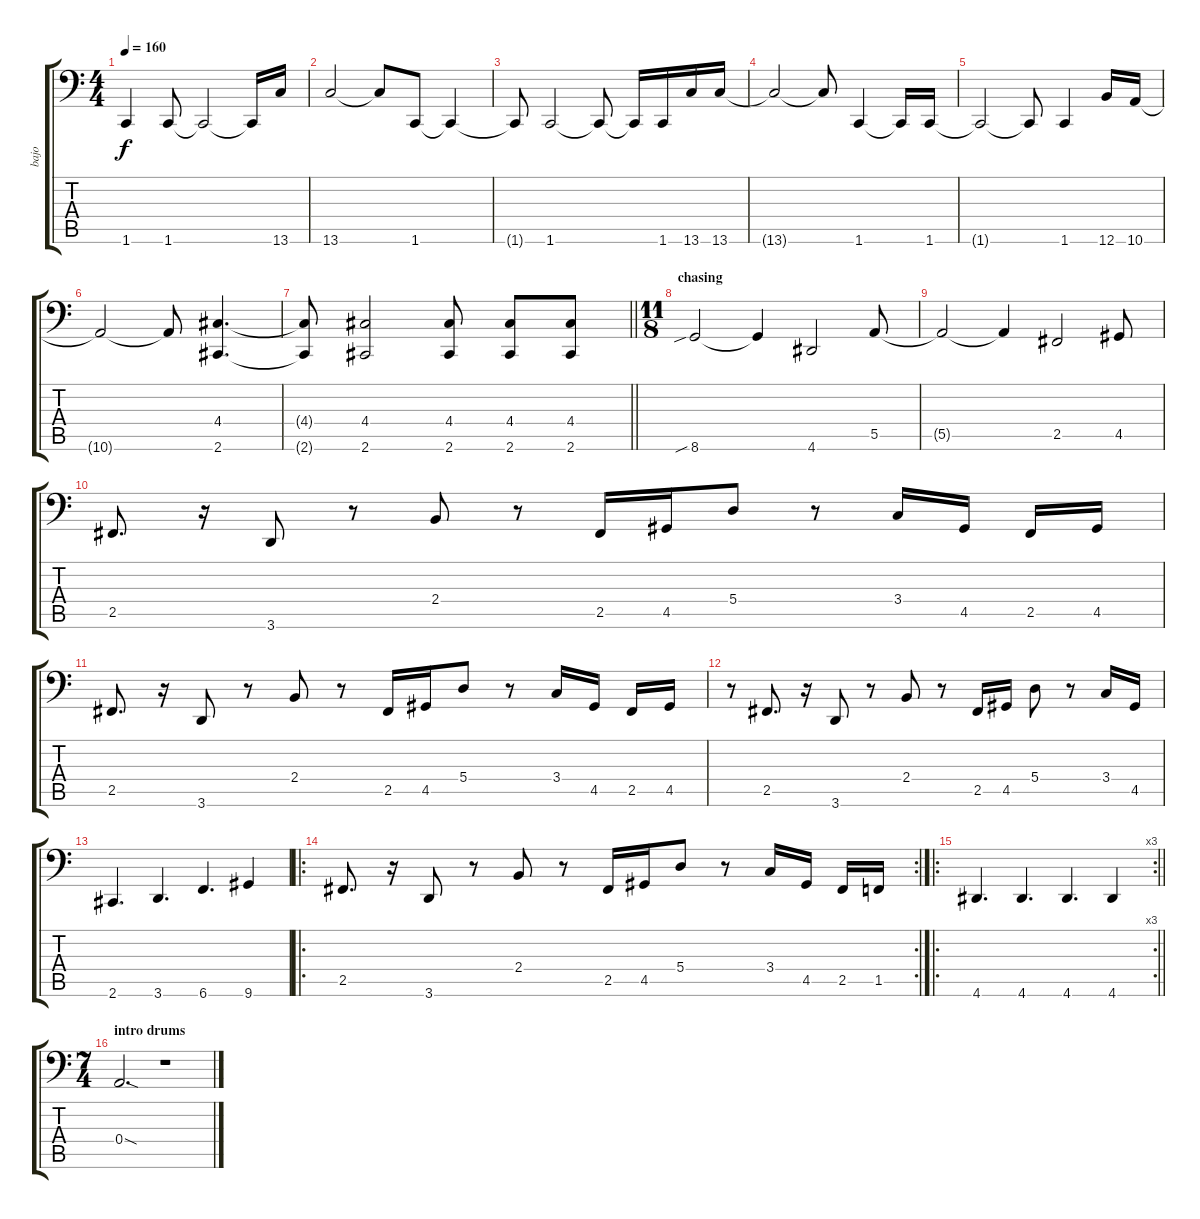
\track ("bajo" "bajo") {instrument electricbassfinger}
\staff {score tabs}
\tuning (C3 G2 D2 A1 E1 B0) {hide}
\ts (4 4)
\tempo 160
\clef f4
\ks c
1.6{t}.4{dy f} 1.6.8 1.6{t}.2 1.6{t}.16 13.6.16 |
13.6.2 13.6{t}.8 1.6.8 1.6{t}.4 |
1.6{t}.8 1.6.2 1.6{t}.8 1.6{t}.16 1.6.16 13.6.16 13.6.16 |
13.6{t}.2 13.6{t}.8 1.6.4 1.6{t}.16 1.6.16 |
1.6{t}.2 1.6{t}.8 1.6.4 12.6.16 10.6.16 |
10.6{t}.2 10.6{t}.8 (4.4 2.6).4{d} |
\barLineRight lightlight
(4.4{t} 2.6{t}).8 (4.4 2.6).2 (4.4 2.6).8 (4.4 2.6).8 (4.4 2.6).8 |
\ts (11 8)
\section ("" "chasing")
8.6{sib}.2 8.6{t}.4 4.6.2 5.5.8 |
5.5{t}.2 5.5{t}.4 2.5.2 4.5.8 |
2.5.8{d volume 15 instrument electricbassfinger} r.16 3.6.8 r.8 2.4.8 r.8 2.5.16 4.5.16 5.4.8 r.8 3.4.16 4.5.16 2.5.16 4.5.16 |
2.5.8{d volume 15} r.16 3.6.8 r.8 2.4.8 r.8 2.5.16 4.5.16 5.4.8 r.8 3.4.16 4.5.16 2.5.16 4.5.16 |
r.8 2.5.8{d volume 15} r.16 3.6.8 r.8 2.4.8 r.8 2.5.16 4.5.16 5.4.8 r.8 3.4.16 4.5.16 |
2.6.4{d} 3.6.4{d} 6.6.4{d} 9.6.4 |
\ro
\rc 2
2.5.8{d volume 15 instrument electricbassfinger} r.16 3.6.8 r.8 2.4.8 r.8 2.5.16 4.5.16 5.4.8 r.8 3.4.16 4.5.16 2.5.16 1.5.16 |
\ro
\rc 3
\barLineRight lightlight
4.6.4{d} 4.6.4{d} 4.6.4{d} 4.6.4 |
\ts (7 4)
\section ("" "intro drums")
0.4{sod}.2{d} r.1
